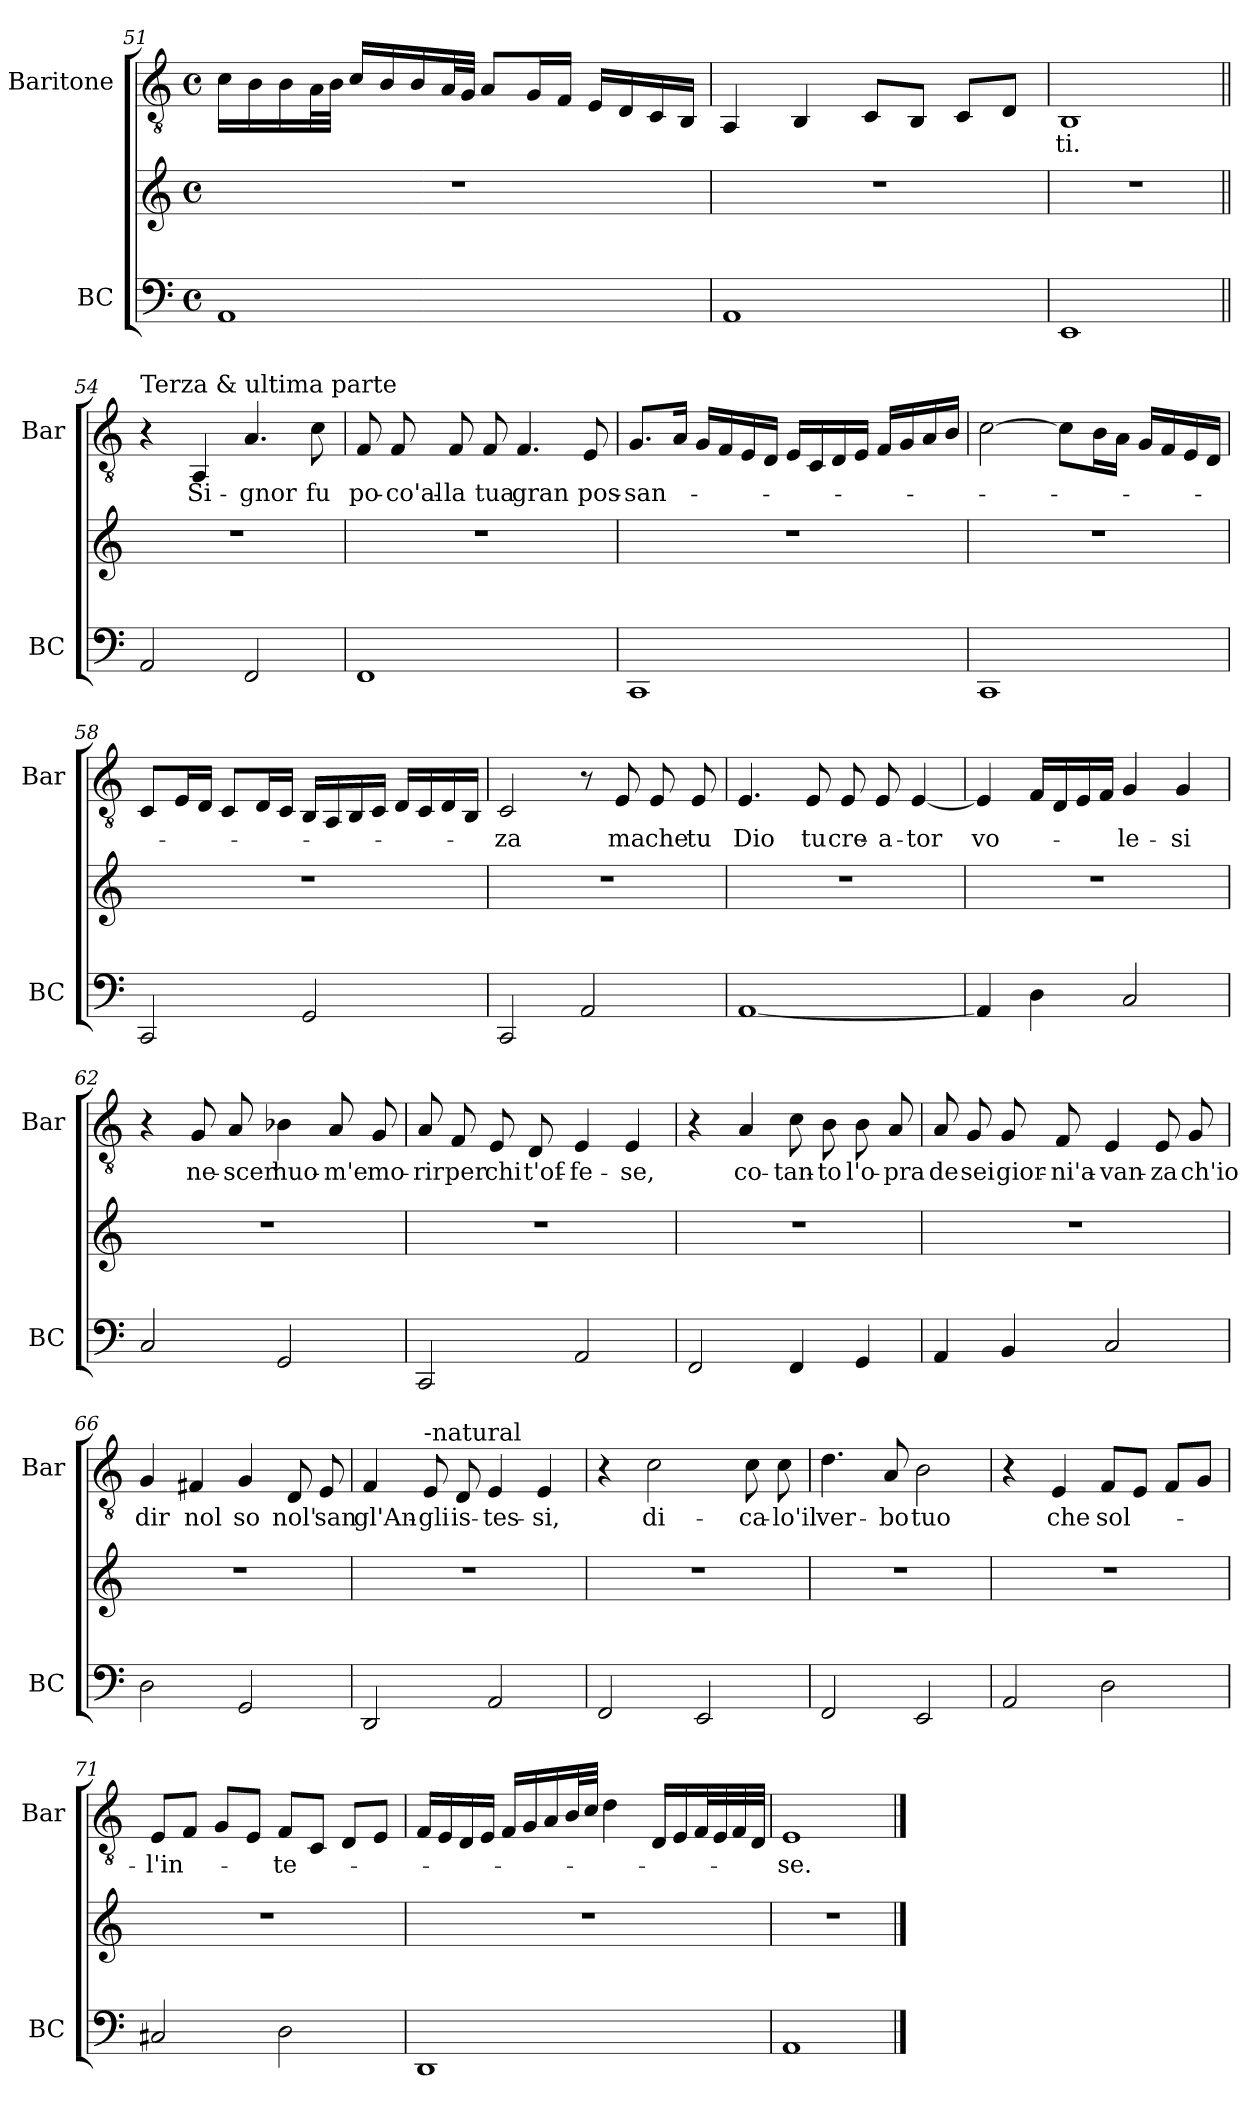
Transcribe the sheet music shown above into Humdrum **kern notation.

**kern	**kern	**kern	**text
*part2	*part2	*part1	*part1
*staff3	*staff2	*staff1	*staff1
*I"BC	*	*I"Baritone	*
*I'BC	*	*I'Bar	*
*clefF4	*clefG2	*clefGv2	*
*k[]	*k[]	*k[]	*
*C:	*C:	*C:	*
*M4/4	*M4/4	*M4/4	*
*met(c)	*met(c)	*met(c)	*
=51	=51	=51	=51
1AA	1r	16c\LL	.
.	.	16B\	.
.	.	16B\	.
.	.	32A\L	.
.	.	32B\JJJ	.
.	.	16c/LL	.
.	.	16B/	.
.	.	16B/	.
.	.	32A/L	.
.	.	32G/JJJ	.
.	.	8A/L	.
.	.	16G/L	.
.	.	16F/JJ	.
.	.	16E/LL	.
.	.	16D/	.
.	.	16C/	.
.	.	16BB/JJ	.
=52	=52	=52	=52
1AA	1r	4AA/	.
.	.	4BB/	.
.	.	8C/L	.
.	.	8BB/J	.
.	.	8C/L	.
.	.	8D/J	.
=53	=53	=53	=53
!	!	!	!LO:LY:b
1EE	1r	1BB	-ti.
!!LO:LB:g=z
=54||	=54||	=54||	=54||
!	!	!LO:TX:a:t=Terza & ultima parte	!
2AA/	1r	4r	.
!	!	!	!LO:LY:b
.	.	4AA/	Si-
!	!	!	!LO:LY:b
2FF/	.	4.A/	-gnor
!	!	!	!LO:LY:b
.	.	8c\	fu
=55	=55	=55	=55
!	!	!	!LO:LY:b
1FF	1r	8F/	po-
!	!	!	!LO:LY:b
.	.	8F/	-co'al-
!	!	!	!LO:LY:b
.	.	8F/	-la
!	!	!	!LO:LY:b
.	.	8F/	tua
!	!	!	!LO:LY:b
.	.	4.F/	gran
!	!	!	!LO:LY:b
.	.	8E/	pos-
=56	=56	=56	=56
!	!	!	!LO:LY:b
1CC	1r	8.G/L	-san-
.	.	16A/Jk	.
.	.	16G/LL	.
.	.	16F/	.
.	.	16E/	.
.	.	16D/JJ	.
.	.	16E/LL	.
.	.	16C/	.
.	.	16D/	.
.	.	16E/JJ	.
.	.	16F/LL	.
.	.	16G/	.
.	.	16A/	.
.	.	16B/JJ	.
=57	=57	=57	=57
1CC	1r	[2c\	.
.	.	8c\L]	.
.	.	16B\L	.
.	.	16A\JJ	.
.	.	16G/LL	.
.	.	16F/	.
.	.	16E/	.
.	.	16D/JJ	.
!!LO:PB:g=z
=58	=58	=58	=58
2CC/	1r	8C/L	.
.	.	16E/L	.
.	.	16D/JJ	.
.	.	8C/L	.
.	.	16D/L	.
.	.	16C/JJ	.
2GG/	.	16BB/LL	.
.	.	16AA/	.
.	.	16BB/	.
.	.	16C/JJ	.
.	.	16D/LL	.
.	.	16C/	.
.	.	16D/	.
.	.	16BB/JJ	.
=59	=59	=59	=59
!	!	!	!LO:LY:b
2CC/	1r	2C/	-za
2AA/	.	8r	.
!	!	!	!LO:LY:b
.	.	8E/	ma
!	!	!	!LO:LY:b
.	.	8E/	che
!	!	!	!LO:LY:b
.	.	8E/	tu
=60	=60	=60	=60
!	!	!	!LO:LY:b
[1AA	1r	4.E/	Dio
!	!	!	!LO:LY:b
.	.	8E/	tu
!	!	!	!LO:LY:b
.	.	8E/	cre-
!	!	!	!LO:LY:b
.	.	8E/	-a-
!	!	!	!LO:LY:b
.	.	[4E/	-tor
=61	=61	=61	=61
!	!	!	!LO:LY:b
4AA/]	1r	4E/]	vo-
4D\	.	16F/LL	.
.	.	16D/	.
.	.	16E/	.
.	.	16F/JJ	.
!	!	!	!LO:LY:b
2C/	.	4G/	-le-
!	!	!	!LO:LY:b
.	.	4G/	-si
!!LO:LB:g=z
=62	=62	=62	=62
2C/	1r	4r	.
!	!	!	!LO:LY:b
.	.	8G/	ne-
!	!	!	!LO:LY:b
.	.	8A/	-scer
!	!	!	!LO:LY:b
2GG/	.	4B-X\	huo-
!	!	!	!LO:LY:b
.	.	8A/	-m'e
!	!	!	!LO:LY:b
.	.	8G/	mo-
=63	=63	=63	=63
!	!	!	!LO:LY:b
2CC/	1r	8A/	-rir
!	!	!	!LO:LY:b
.	.	8F/	per
!	!	!	!LO:LY:b
.	.	8E/	chi
!	!	!	!LO:LY:b
.	.	8D/	t'of-
!	!	!	!LO:LY:b
2AA/	.	4E/	-fe-
!	!	!	!LO:LY:b
.	.	4E/	-se,
=64	=64	=64	=64
2FF/	1r	4r	.
!	!	!	!LO:LY:b
.	.	4A/	co-
!	!	!	!LO:LY:b
4FF/	.	8c\	-tan-
!	!	!	!LO:LY:b
.	.	8B\	-to
!	!	!	!LO:LY:b
4GG/	.	8B\	l'o-
!	!	!	!LO:LY:b
.	.	8A/	-pra
=65	=65	=65	=65
!	!	!	!LO:LY:b
4AA/	1r	8A/	de
!	!	!	!LO:LY:b
.	.	8G/	sei
!	!	!	!LO:LY:b
4BB/	.	8G/	gior-
!	!	!	!LO:LY:b
.	.	8F/	-ni'a-
!	!	!	!LO:LY:b
2C/	.	4E/	-van-
!	!	!	!LO:LY:b
.	.	8E/	-za
!	!	!	!LO:LY:b
.	.	8G/	ch'io
!!LO:LB:g=z
=66	=66	=66	=66
!	!	!	!LO:LY:b
2D\	1r	4G/	dir
!	!	!	!LO:LY:b
.	.	4F#X/	nol
!	!	!	!LO:LY:b
2GG/	.	4G/	so
!	!	!	!LO:LY:b
.	.	8D/	nol'
!	!	!	!LO:LY:b
.	.	8E/	san
=67	=67	=67	=67
!	!	!	!LO:LY:b
2DD/	1r	4F/	gl'An-
!	!	!LO:TX:a:t=-natural	!
!	!	!	!LO:LY:b
.	.	8E/	-gli
!	!	!	!LO:LY:b
.	.	8D/	is-
!	!	!	!LO:LY:b
2AA/	.	4E/	-tes-
!	!	!	!LO:LY:b
.	.	4E/	-si,
=68	=68	=68	=68
2FF/	1r	4r	.
!	!	!	!LO:LY:b
.	.	2c\	di-
2EE/	.	.	.
!	!	!	!LO:LY:b
.	.	8c\	-ca-
!	!	!	!LO:LY:b
.	.	8c\	-lo'il
=69	=69	=69	=69
!	!	!	!LO:LY:b
2FF/	1r	4.d\	ver-
!	!	!	!LO:LY:b
.	.	8A/	-bo
!	!	!	!LO:LY:b
2EE/	.	2B\	tuo
!!LO:LB:g=z
=70	=70	=70	=70
2AA/	1r	4r	.
!	!	!	!LO:LY:b
.	.	4E/	che
!	!	!	!LO:LY:b
2D\	.	8F/L	sol-
.	.	8E/J	.
.	.	8F/L	.
.	.	8G/J	.
=71	=71	=71	=71
!	!	!	!LO:LY:b
2C#X/	1r	8E/L	-l'in-
.	.	8F/J	.
.	.	8G/L	.
.	.	8E/J	.
!	!	!	!LO:LY:b
2D\	.	8F/L	-te-
.	.	8C/J	.
.	.	8D/L	.
.	.	8E/J	.
=72	=72	=72	=72
1DD	1r	16F/LL	.
.	.	16E/	.
.	.	16D/	.
.	.	16E/JJ	.
.	.	16F/LL	.
.	.	16G/	.
.	.	16A/	.
.	.	32B/L	.
.	.	32c/JJJ	.
.	.	4d\	.
.	.	16D/LL	.
.	.	16E/	.
.	.	32F/L	.
.	.	32E/	.
.	.	32F/	.
.	.	32D/JJJ	.
=73	=73	=73	=73
!	!	!	!LO:LY:b
1AA	1r	1E	-se.
==	==	==	==
*-	*-	*-	*-
